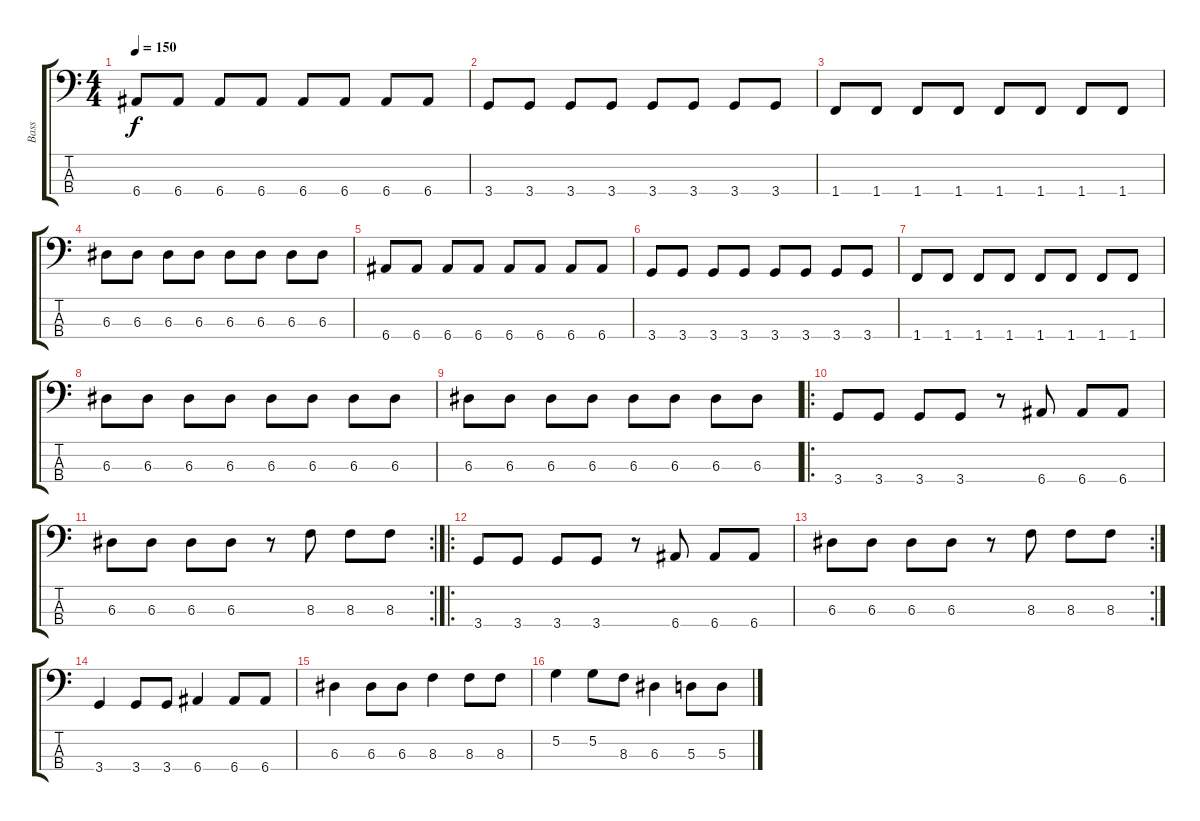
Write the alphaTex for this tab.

\track ("Bass" "Bass") {instrument electricbasspick}
\staff {score tabs}
\tuning (G2 D2 A1 E1) {hide}
\ts (4 4)
\tempo 150
\clef f4
\ks c
6.4.8{dy f} 6.4.8 6.4.8 6.4.8 6.4.8 6.4.8 6.4.8 6.4.8 |
3.4.8 3.4.8 3.4.8 3.4.8 3.4.8 3.4.8 3.4.8 3.4.8 |
1.4.8 1.4.8 1.4.8 1.4.8 1.4.8 1.4.8 1.4.8 1.4.8 |
6.3.8 6.3.8 6.3.8 6.3.8 6.3.8 6.3.8 6.3.8 6.3.8 |
6.4.8 6.4.8 6.4.8 6.4.8 6.4.8 6.4.8 6.4.8 6.4.8 |
3.4.8 3.4.8 3.4.8 3.4.8 3.4.8 3.4.8 3.4.8 3.4.8 |
1.4.8 1.4.8 1.4.8 1.4.8 1.4.8 1.4.8 1.4.8 1.4.8 |
6.3.8 6.3.8 6.3.8 6.3.8 6.3.8 6.3.8 6.3.8 6.3.8 |
6.3.8 6.3.8 6.3.8 6.3.8 6.3.8 6.3.8 6.3.8 6.3.8 |
\ro
3.4.8{volume 16} 3.4.8 3.4.8 3.4.8 r.8 6.4.8 6.4.8 6.4.8 |
\rc 2
6.3.8 6.3.8 6.3.8 6.3.8 r.8 8.3.8 8.3.8 8.3.8 |
\ro
3.4.8{volume 16} 3.4.8 3.4.8 3.4.8 r.8 6.4.8 6.4.8 6.4.8 |
\rc 2
6.3.8 6.3.8 6.3.8 6.3.8 r.8 8.3.8 8.3.8 8.3.8 |
3.4.4 3.4.8 3.4.8 6.4.4 6.4.8 6.4.8 |
6.3.4 6.3.8 6.3.8 8.3.4 8.3.8 8.3.8 |
5.2.4 5.2.8 8.3.8 6.3.4 5.3.8 5.3.8
